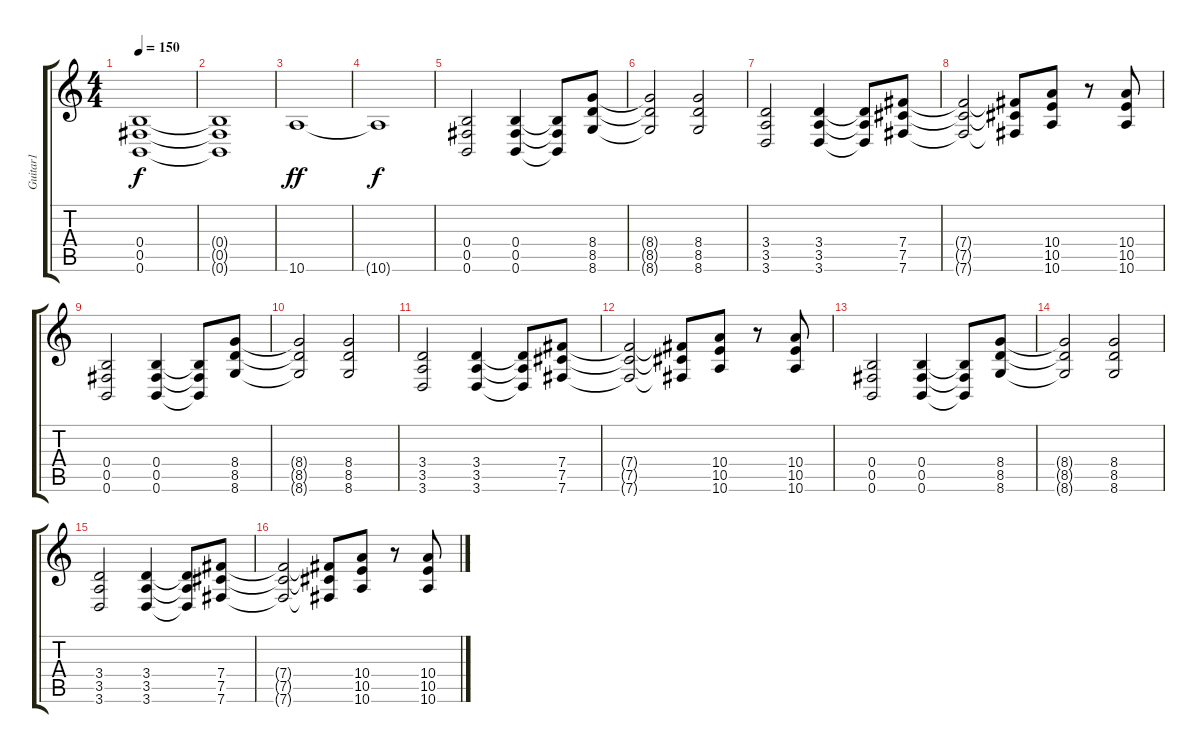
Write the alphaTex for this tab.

\track ("Guitar1" "Guitar1") {instrument distortionguitar}
\staff {score tabs}
\tuning (Db4 Ab3 E3 B2 Gb2 B1) {hide}
\ts (4 4)
\tempo 150
\clef g2
\ks c
(0.4{t} 0.5{t} 0.6{t}).1{dy f} |
(0.4{t} 0.5{t} 0.6{t}).1 |
10.6.1{dy ff volume 13} |
10.6{t}.1{dy f} |
(0.4 0.5 0.6).2 (0.4 0.5 0.6).4 (0.4{t} 0.5{t} 0.6{t}).8 (8.4 8.5 8.6).8 |
(8.4{t} 8.5{t} 8.6{t}).2 (8.4 8.5 8.6).2 |
(3.4 3.5 3.6).2 (3.4 3.5 3.6).4 (3.4{t} 3.5{t} 3.6{t}).8 (7.4 7.5 7.6).8 |
(7.4{t} 7.5{t} 7.6{t}).2 (7.4{t} 7.5{t} 7.6{t}).8 (10.4 10.5 10.6).8 r.8 (10.4 10.5 10.6).8 |
(0.4 0.5 0.6).2 (0.4 0.5 0.6).4 (0.4{t} 0.5{t} 0.6{t}).8 (8.4 8.5 8.6).8 |
(8.4{t} 8.5{t} 8.6{t}).2 (8.4 8.5 8.6).2 |
(3.4 3.5 3.6).2 (3.4 3.5 3.6).4 (3.4{t} 3.5{t} 3.6{t}).8 (7.4 7.5 7.6).8 |
(7.4{t} 7.5{t} 7.6{t}).2 (7.4{t} 7.5{t} 7.6{t}).8 (10.4 10.5 10.6).8 r.8 (10.4 10.5 10.6).8 |
(0.4 0.5 0.6).2 (0.4 0.5 0.6).4 (0.4{t} 0.5{t} 0.6{t}).8 (8.4 8.5 8.6).8 |
(8.4{t} 8.5{t} 8.6{t}).2 (8.4 8.5 8.6).2 |
(3.4 3.5 3.6).2 (3.4 3.5 3.6).4 (3.4{t} 3.5{t} 3.6{t}).8 (7.4 7.5 7.6).8 |
(7.4{t} 7.5{t} 7.6{t}).2 (7.4{t} 7.5{t} 7.6{t}).8 (10.4 10.5 10.6).8 r.8 (10.4 10.5 10.6).8
